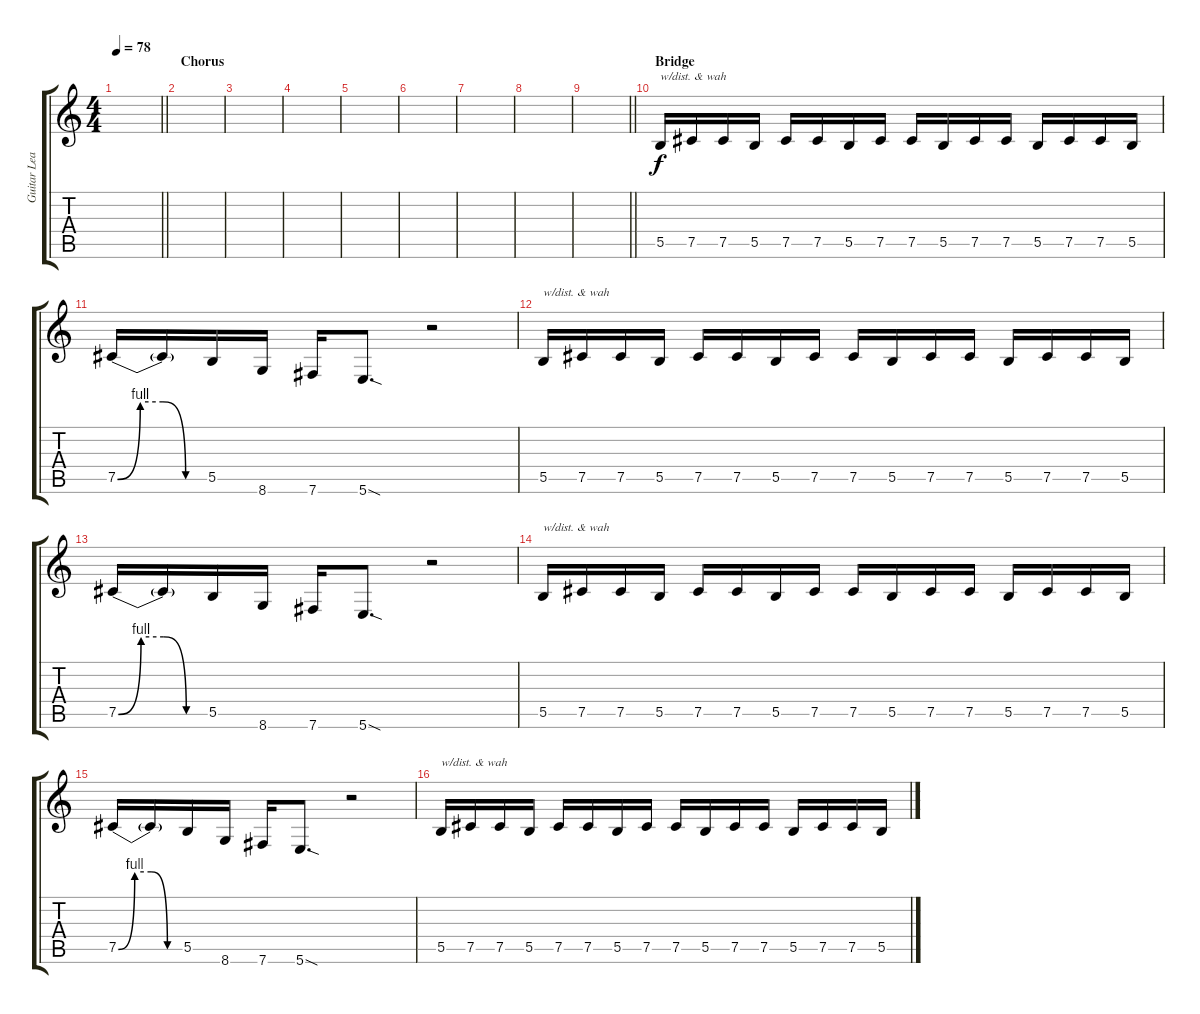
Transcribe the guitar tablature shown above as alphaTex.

\track ("Guitar Lead Dist" "Guitar Lea") {instrument overdrivenguitar}
\staff {score tabs}
\tuning (Db4 Ab3 E3 B2 Gb2 B1) {hide}
\ts (4 4)
\tempo 78
\clef g2
\barLineRight lightlight
\ks c
|
\section ("" "Chorus")
|
|
|
|
|
|
|
\barLineRight lightlight
|
\section ("" "Bridge")
5.5.16{txt "w/dist. & wah"} 7.5.16 7.5.16 5.5.16 7.5.16 7.5.16 5.5.16 7.5.16 7.5.16 5.5.16 7.5.16 7.5.16 5.5.16 7.5.16 7.5.16 5.5.16 |
7.5{be (custom 0 0 15 4 30 4 45 0 60 0)}.16 7.5{t}.16 5.5.16 8.6.16 7.6.16 5.6{sod}.8{d} r.2 |
5.5.16{txt "w/dist. & wah"} 7.5.16 7.5.16 5.5.16 7.5.16 7.5.16 5.5.16 7.5.16 7.5.16 5.5.16 7.5.16 7.5.16 5.5.16 7.5.16 7.5.16 5.5.16 |
7.5{be (custom 0 0 15 4 30 4 45 0 60 0)}.16 7.5{t}.16 5.5.16 8.6.16 7.6.16 5.6{sod}.8{d} r.2 |
5.5.16{txt "w/dist. & wah"} 7.5.16 7.5.16 5.5.16 7.5.16 7.5.16 5.5.16 7.5.16 7.5.16 5.5.16 7.5.16 7.5.16 5.5.16 7.5.16 7.5.16 5.5.16 |
7.5{be (custom 0 0 15 4 30 4 45 0 60 0)}.16 7.5{t}.16 5.5.16 8.6.16 7.6.16 5.6{sod}.8{d} r.2 |
5.5.16{txt "w/dist. & wah"} 7.5.16 7.5.16 5.5.16 7.5.16 7.5.16 5.5.16 7.5.16 7.5.16 5.5.16 7.5.16 7.5.16 5.5.16 7.5.16 7.5.16 5.5.16
